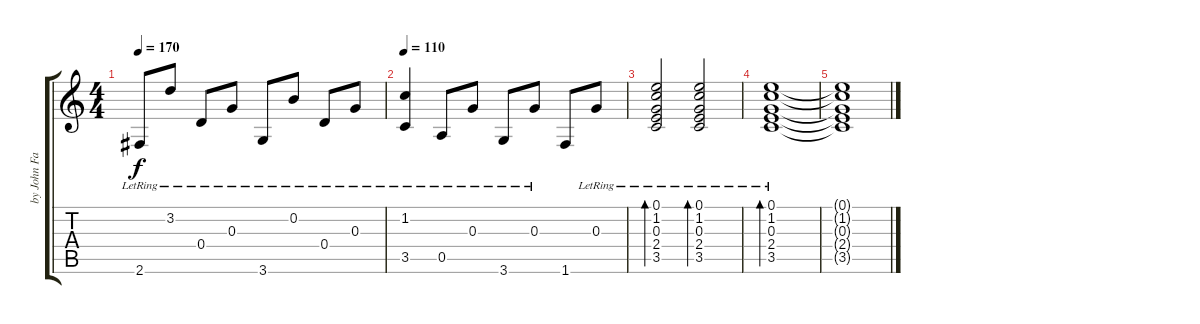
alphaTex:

\track ("by John Fahey" "by John Fa") {instrument acousticguitarsteel}
\staff {score tabs}
\tuning (E4 B3 G3 D3 A2 E2) {hide}
\ts (4 4)
\tempo 170
\clef g2
\ks c
2.6{lr}.8{dy f} 3.2{lr}.8 0.4{lr}.8 0.3{lr}.8 3.6{lr}.8 0.2{lr}.8 0.4{lr}.8 0.3{lr}.8 |
\tempo 110
(1.2{lr} 3.5{lr}).4 0.5{lr}.8 0.3{lr}.8 3.6{lr}.8 0.3{lr}.8 1.6.8 0.3{lr}.8 |
(0.1{lr} 1.2{lr} 0.3{lr} 2.4{lr} 3.5{lr}).2{bd 480} (0.1{lr} 1.2{lr} 0.3{lr} 2.4{lr} 3.5{lr}).2{bd 480} |
(0.1{lr} 1.2{lr} 0.3{lr} 2.4{lr} 3.5{lr}).1{bd 480} |
(0.1{t} 1.2{t} 0.3{t} 2.4{t} 3.5{t}).1
